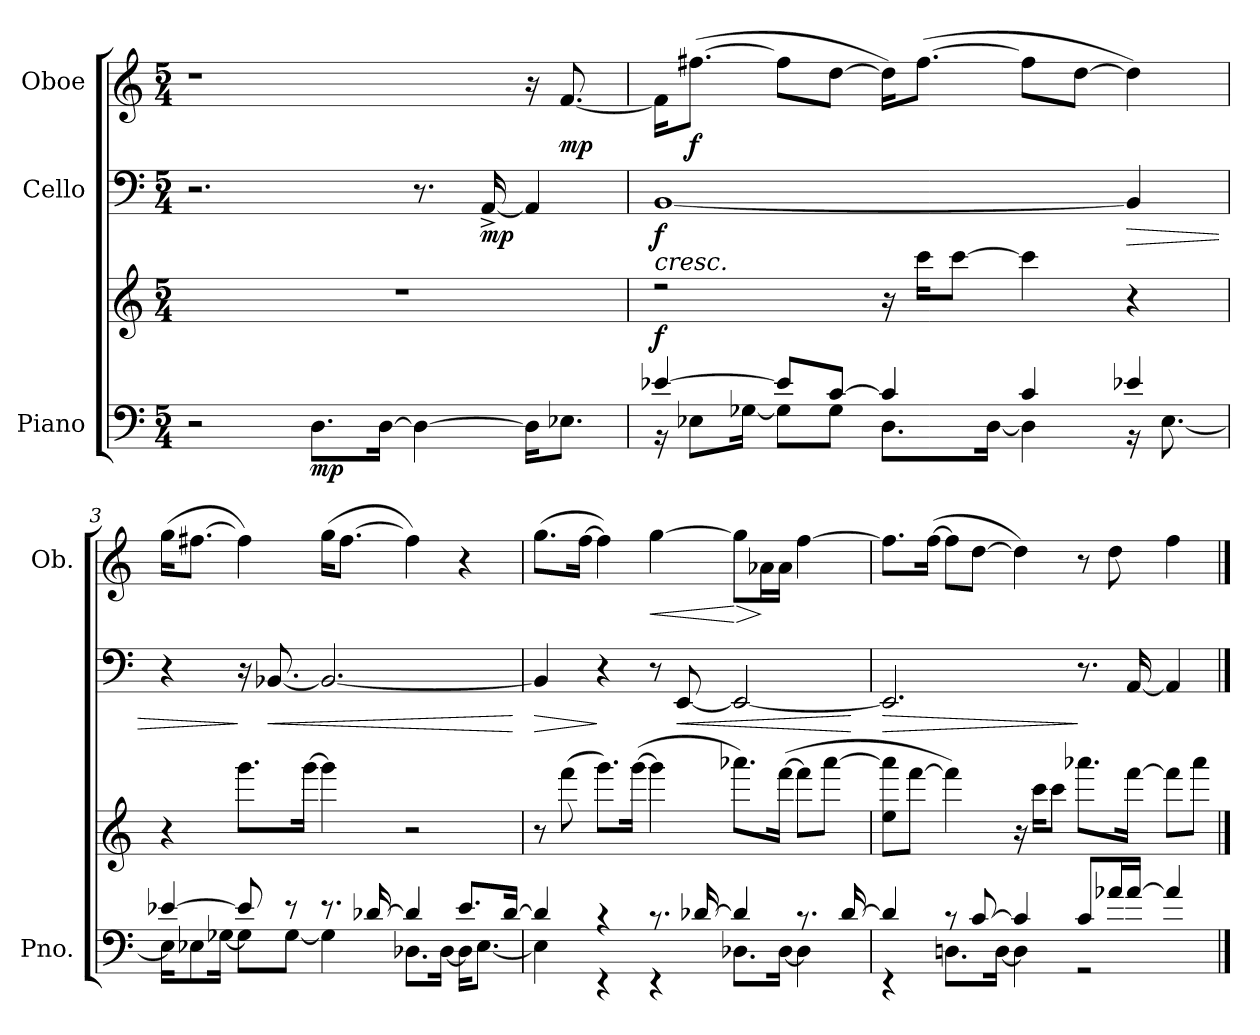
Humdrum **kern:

**kern	**kern	**dynam	**kern	**dynam	**kern	**dynam
*part3	*part3	*part3	*part2	*part2	*part1	*part1
*staff4	*staff3	*staff3/4	*staff2	*staff2	*staff1	*staff1
*I"Piano	*	*	*I"Cello	*	*I"Oboe	*
*I'Pno.	*	*	*	*	*I'Ob.	*
*clefF4	*clefG2	*	*clefF4	*	*clefG2	*
*k[]	*k[]	*	*k[]	*	*k[]	*
*C:	*C:	*	*C:	*	*C:	*
*M5/4	*M5/4	*	*M5/4	*	*M5/4	*
=1	=1	=1	=1	=1	=1	=1
2r	4%5r	.	2.r	.	1r	.
!	!	!LO:DY:b=2	!	!	!	!
8.D\L	.	mp	.	.	.	.
[16D\Jk	.	.	.	.	.	.
4D\_	.	.	8.r	.	.	.
!	!	!	!	!LO:DY:b	!	!
.	.	.	[16AA^</	mp	.	.
16D\KL]	.	.	4AA/]	.	16r	.
!	!	!	!	!	!	!LO:DY:b
8.E-\J	.	.	.	.	[8.f/	mp
=2	=2	=2	=2	=2	=2	=2
*^	*	*	*	*	*	*
!	!	!	!LO:DY:b	!	!LO:HP:b	!	!
!	!	!	!	!	!LO:DY:n=1:b	!	!
[>4e-X/	16r	2rdd	f	[1BB	< f	16f\KL]	.
!	!	!	!	!	!	!	!LO:DY:b
.	8E-X\L	.	.	.	.	(>[8.ff#X\J	f
.	[<16G-X\Jk	.	.	.	.	.	.
8e-/L]	8G-\L]	.	.	.	.	8ff#\L]	.
[>8c/J	8G-\J	.	.	.	.	[8dd\J	.
4c/]	8.D\L	16r	.	.	.	16dd\KL])	.
.	.	16ccc\KL	.	.	.	(>[8.ff#\J	.
.	.	[8ccc\J	.	.	.	.	.
.	[<16D\Jk	.	.	.	.	.	.
4c/	4D\]	4ccc\]	.	.	.	8ff#\L]	.
.	.	.	.	.	.	[8dd\J	.
!	!	!	!	!	!LO:HP:b	!	!
4e-X/	16r	4r	.	4BB/]	>	4dd\])	.
.	[<8.E-\	.	.	.	.	.	.
*v	*v	*	*	*	*	*	*
.	.	.	.	[	.	.
!!LO:LB:g=z
=3	=3	=3	=3	=3	=3	=3
*^	*	*	*	*	*	*
[>4e-X/	16E-\KL]	4r	.	4r	.	(>16gg\KL	.
.	8E-X\	.	.	.	.	[8.ff#X\J	.
.	[<16G-X\Jk	.	.	.	.	.	.
8e-/]	8G-\L]	8.ggg\L	.	16r	]	4ff#\])	.
!	!	!	!	!	!LO:HP:b	!	!
.	.	.	.	[8.BB-X/	<	.	.
8re	[<8G-\J	.	.	.	.	.	.
.	.	[16ggg\Jk	.	.	.	.	.
8.re	4G-\]	4ggg\]	.	2.BB-/_	.	(>16gg\KL	.
.	.	.	.	.	.	[8.ff#\J	.
[>16d-X/	.	.	.	.	.	.	.
4d-/]	8.D-X\L	2r	.	.	.	4ff#\])	.
.	[<16D-\Jk	.	.	.	.	.	.
8.e-/L	16D-\KL]	.	.	.	.	4r	.
.	[<8.E-\J	.	.	.	.	.	.
[>16d-/Jk	.	.	.	.	.	.	.
*v	*v	*	*	*	*	*	*
.	.	.	.	[	.	.
=4	=4	=4	=4	=4	=4	=4
*^	*	*	*	*	*	*
!	!	!	!	!	!LO:HP:b	!	!
4d-/]	4E-\]	8r	.	4BB-/]	>	(>8.gg\L	.
.	.	(>8fff\	.	.	.	.	.
.	.	.	.	.	.	[16ff\Jk	.
4rc	4rEE	8.ggg\L)	.	4r	]	4ff\])	.
.	.	(>[16ggg\Jk	.	.	.	.	.
!	!	!	!	!	!	!	!LO:HP:b
8.rc	4rEE	4ggg\]	.	8r	.	[4gg\	<
!	!	!	!	!	!LO:HP:b	!	!
.	.	.	.	[8EE/	<	.	.
[>16d-X/	.	.	.	.	.	.	.
!	!	!	!	!	!	!	!LO:HP:n=1:b
4d-/]	8.D-X\L	8.aaa-X\L)	.	2EE/_	.	8gg\L]	[ >
.	.	.	.	.	.	16a-X\L	]
.	[<16D-\Jk	(>[16fff\Jk	.	.	.	16a-\JJ	.
8.rc	4D-\]	8fff\L]	.	.	.	[4ff\	.
.	.	[8aaa-\J	.	.	.	.	.
[>16d-/	.	.	.	.	.	.	.
*v	*v	*	*	*	*	*	*
.	.	.	.	[	.	.
=5	=5	=5	=5	=5	=5	=5
*^	*	*	*	*	*	*
!	!	!	!	!	!LO:HP:b	!	!
4d-/]	4rEE	8ee\ 8aaa-\]L	.	2.EE/]	>	8.ff\L]	.
.	.	[8fff\J	.	.	.	.	.
.	.	.	.	.	.	(>[16ff\Jk	.
8rc	8.Dn\L	4fff\])	.	.	.	8ff\L]	.
[>8c/	.	.	.	.	.	[8dd\J	.
.	[<16D\Jk	.	.	.	.	.	.
4c/]	4D\]	16r	.	.	.	4dd\])	.
.	.	16ccc\KL	.	.	.	.	.
.	.	8ccc\J	.	.	.	.	.
8c/L	2rGG	8.aaa-X\L	.	8.r	]	8r	.
16a-X/L	.	.	.	.	.	8dd\	.
[>16a-/JJ	.	[16fff\Jk	.	[16AA/	.	.	.
4a-/]	.	8fff\L]	.	4AA/]	.	4ff\	.
.	.	8aaa-\J	.	.	.	.	.
*v	*v	*	*	*	*	*	*
==	==	==	==	==	==	==
*-	*-	*-	*-	*-	*-	*-
